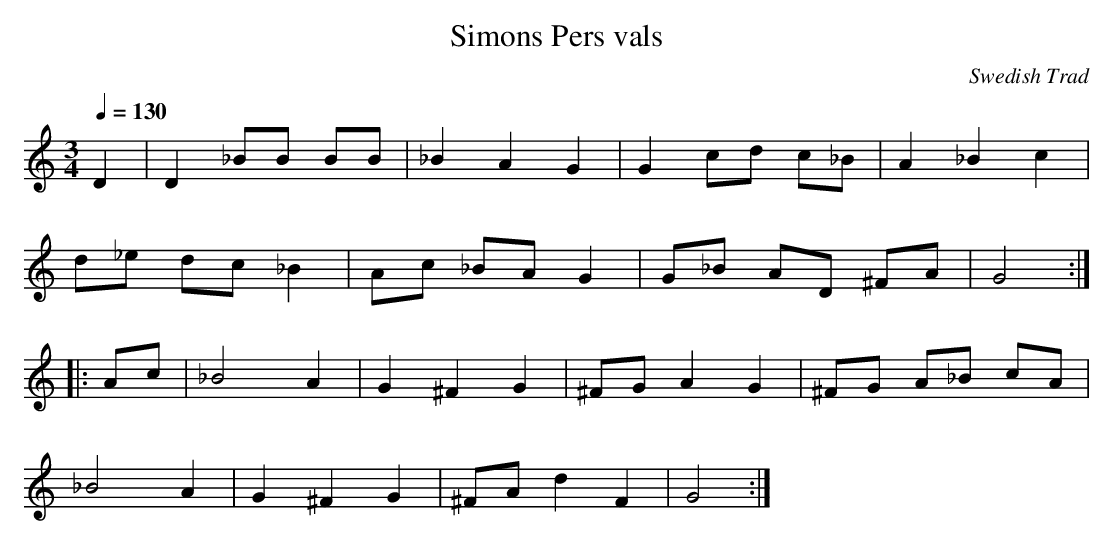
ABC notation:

X:1
T:Simons Pers vals
C:Swedish Trad
L:1/8
M:3/4
Q:1/4=130
K:^f_b
D2|D2_BB BB|_B2A2G2|G2cd c_B|A2_B2c2|
d_e dc _B2|Ac _BA G2|G_B AD ^FA|G4:|
|:Ac|_B4A2|G2^F2G2|^FG A2G2|^FG A_B cA|
_B4A2|G2^F2G2|^FA d2F2|G4:|
